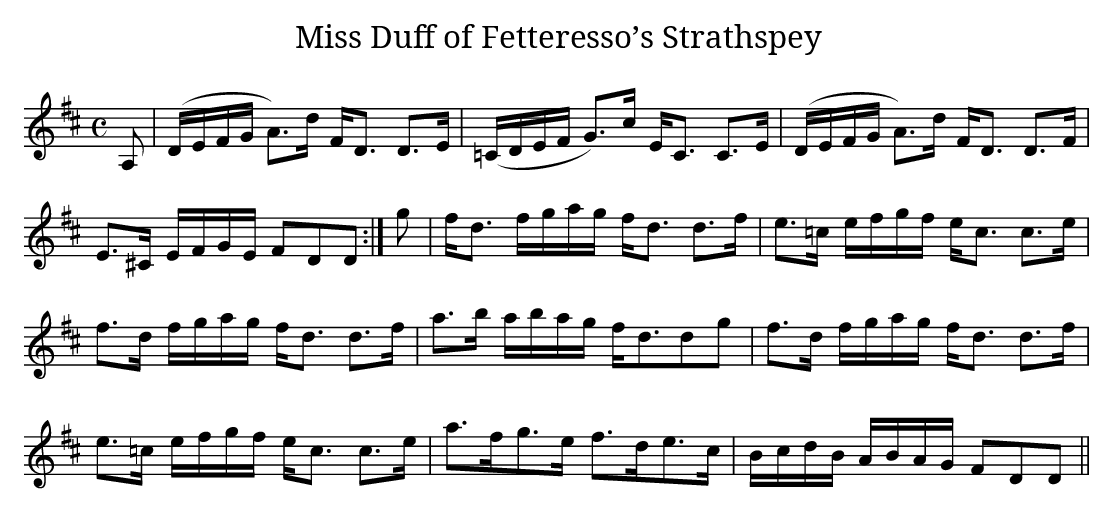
X:1
T:Miss Duff of Fetteresso’s Strathspey
M:C
L:1/8
K:D
A, | (D/E/F/G/ A>)d F<D D>E | (=C/D/E/F/ G>)c E<C C>E | (D/E/F/G/ A>)d F<D D>F |
E>^C E/F/G/E/ FDD :| g | f<d f/g/a/g/ f<d d>f | e>=c e/f/g/f/ e<c c>e |
f>d f/g/a/g/ f<d d>f | a>b a/b/a/g/ f<ddg | f>d f/g/a/g/ f<d d>f |
e>=c e/f/g/f/ e<c c>e | a>fg>e f>de>c | B/c/d/B/ A/B/A/G/ FDD ||
